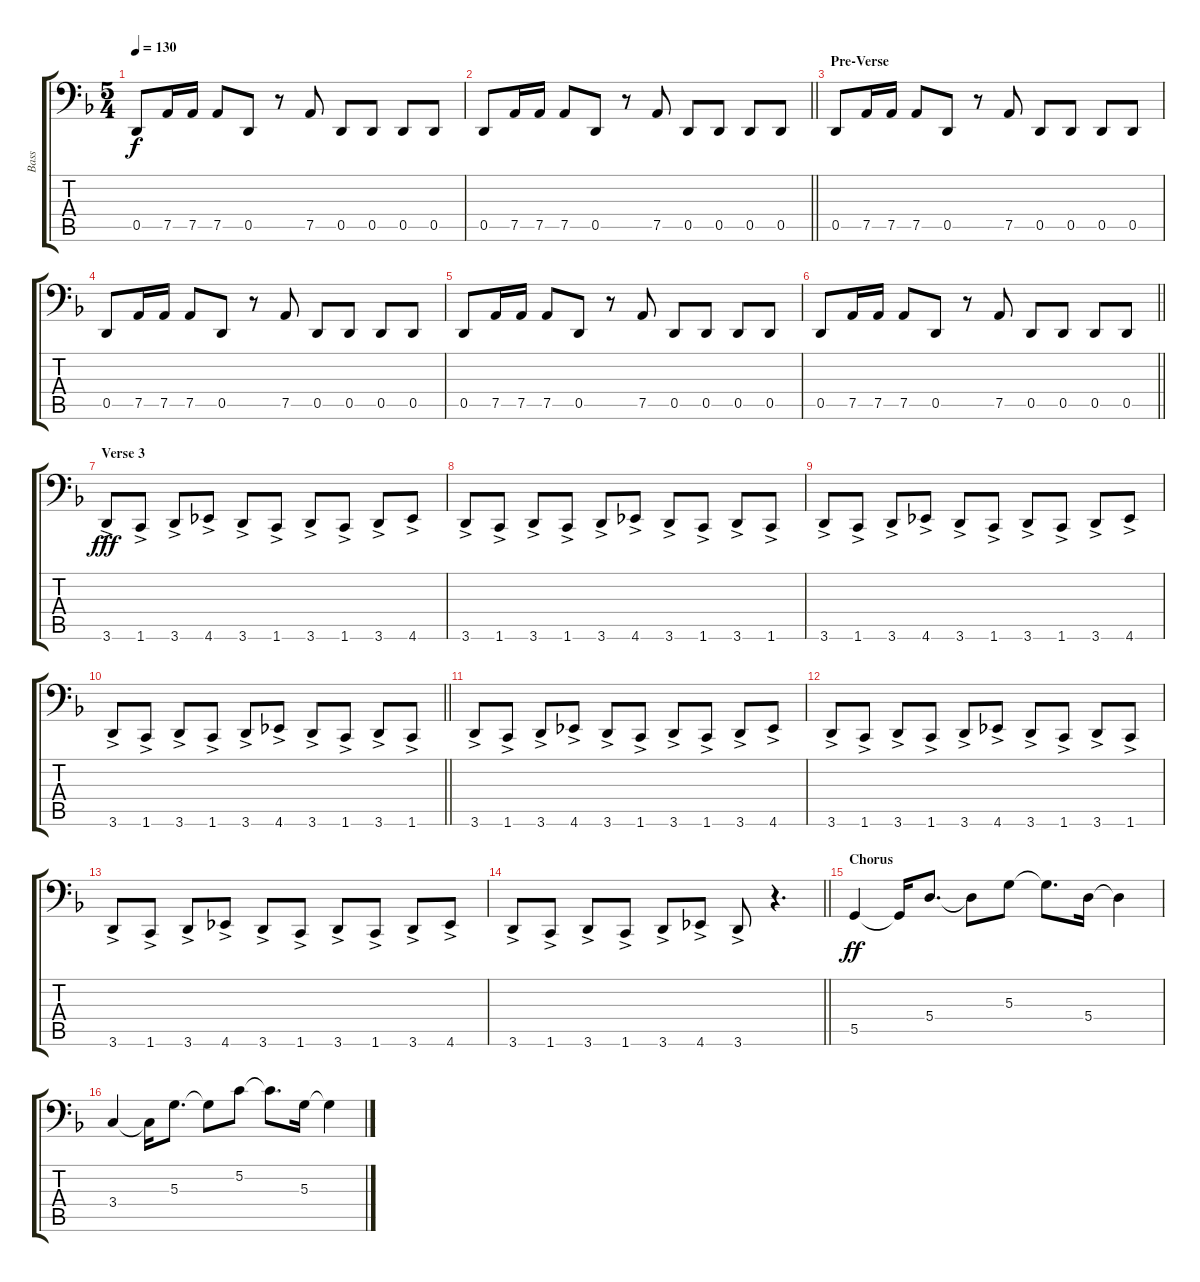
\track ("Bass" "Bass") {instrument electricbassfinger}
\staff {score tabs}
\tuning (B2 G2 D2 A1 D1 B0) {hide}
\ts (5 4)
\tempo 130
\clef f4
\ks f
0.5.8{dy f} 7.5.16 7.5.16 7.5.8 0.5.8 r.8 7.5.8 0.5.8 0.5.8 0.5.8 0.5.8 |
\barLineRight lightlight
0.5.8 7.5.16 7.5.16 7.5.8 0.5.8 r.8 7.5.8 0.5.8 0.5.8 0.5.8 0.5.8 |
\section ("" "Pre-Verse")
0.5.8 7.5.16 7.5.16 7.5.8 0.5.8 r.8 7.5.8 0.5.8 0.5.8 0.5.8 0.5.8 |
0.5.8 7.5.16 7.5.16 7.5.8 0.5.8 r.8 7.5.8 0.5.8 0.5.8 0.5.8 0.5.8 |
0.5.8 7.5.16 7.5.16 7.5.8 0.5.8 r.8 7.5.8 0.5.8 0.5.8 0.5.8 0.5.8 |
\barLineRight lightlight
0.5.8 7.5.16 7.5.16 7.5.8 0.5.8 r.8 7.5.8 0.5.8 0.5.8 0.5.8 0.5.8 |
\section ("" "Verse 3")
3.6{ac}.8{dy fff} 1.6{ac}.8 3.6{ac}.8 4.6{ac}.8 3.6{ac}.8 1.6{ac}.8 3.6{ac}.8 1.6{ac}.8 3.6{ac}.8 4.6{ac}.8 |
3.6{ac}.8 1.6{ac}.8 3.6{ac}.8 1.6{ac}.8 3.6{ac}.8 4.6{ac}.8 3.6{ac}.8 1.6{ac}.8 3.6{ac}.8 1.6{ac}.8 |
3.6{ac}.8 1.6{ac}.8 3.6{ac}.8 4.6{ac}.8 3.6{ac}.8 1.6{ac}.8 3.6{ac}.8 1.6{ac}.8 3.6{ac}.8 4.6{ac}.8 |
\barLineRight lightlight
3.6{ac}.8 1.6{ac}.8 3.6{ac}.8 1.6{ac}.8 3.6{ac}.8 4.6{ac}.8 3.6{ac}.8 1.6{ac}.8 3.6{ac}.8 1.6{ac}.8 |
\section ("" "")
3.6{ac}.8 1.6{ac}.8 3.6{ac}.8 4.6{ac}.8 3.6{ac}.8 1.6{ac}.8 3.6{ac}.8 1.6{ac}.8 3.6{ac}.8 4.6{ac}.8 |
3.6{ac}.8 1.6{ac}.8 3.6{ac}.8 1.6{ac}.8 3.6{ac}.8 4.6{ac}.8 3.6{ac}.8 1.6{ac}.8 3.6{ac}.8 1.6{ac}.8 |
3.6{ac}.8 1.6{ac}.8 3.6{ac}.8 4.6{ac}.8 3.6{ac}.8 1.6{ac}.8 3.6{ac}.8 1.6{ac}.8 3.6{ac}.8 4.6{ac}.8 |
\barLineRight lightlight
3.6{ac}.8 1.6{ac}.8 3.6{ac}.8 1.6{ac}.8 3.6{ac}.8 4.6{ac}.8 3.6{ac}.8 r.4{d} |
\section ("" "Chorus")
5.5.4{dy ff} 5.5{t}.16 5.4.8{d} 5.4{t}.8 5.3.8 5.3{t}.8{d} 5.4.16 5.4{t}.4 |
3.4.4 3.4{t}.16 5.3.8{d} 5.3{t}.8 5.2.8 5.2{t}.8{d} 5.3.16 5.3{t}.4
